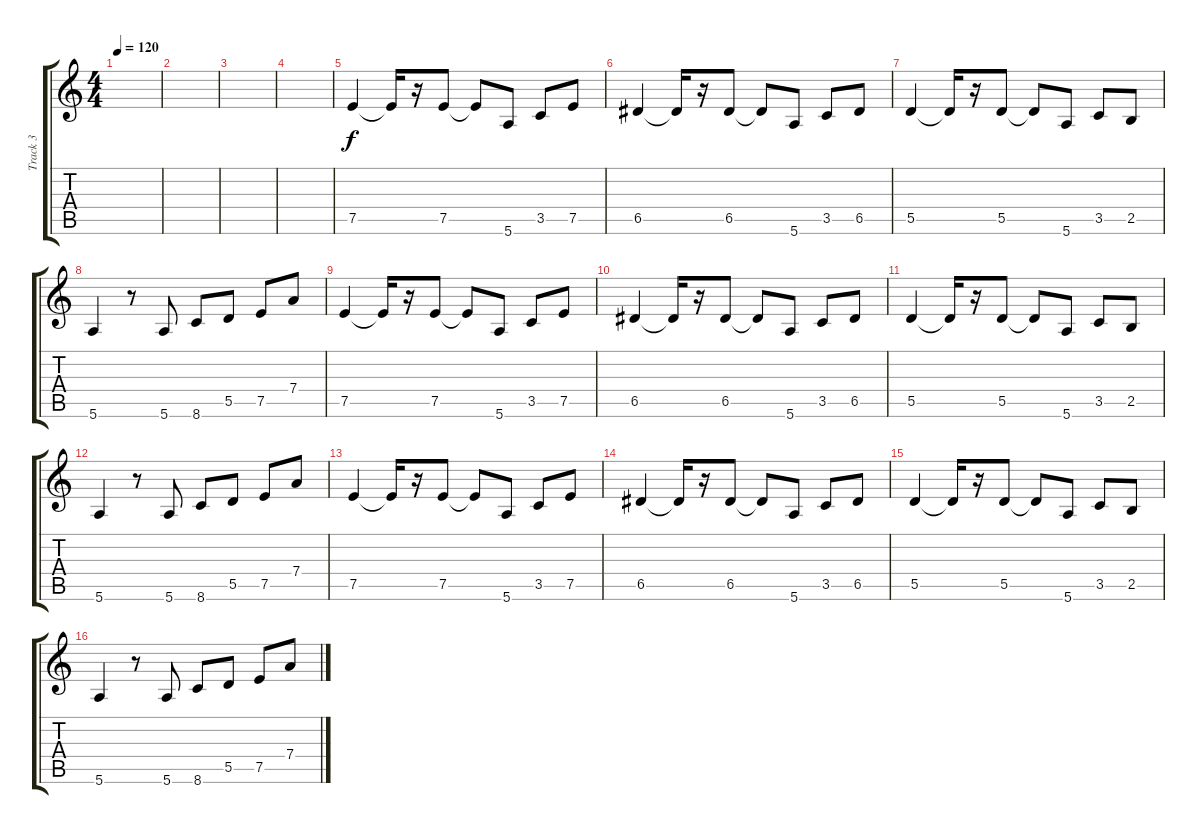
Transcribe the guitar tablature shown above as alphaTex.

\track ("Track 3" "Track 3") {instrument fretlessbass}
\staff {score tabs}
\tuning (E4 B3 G3 D3 A2 E2) {hide}
\ts (4 4)
\tempo 120
\clef g2
\ks c
|
|
|
|
7.5.4 7.5{t}.16 r.16 7.5.8 7.5{t}.8 5.6.8 3.5.8 7.5.8 |
6.5.4 6.5{t}.16 r.16 6.5.8 6.5{t}.8 5.6.8 3.5.8 6.5.8 |
5.5.4 5.5{t}.16 r.16 5.5.8 5.5{t}.8 5.6.8 3.5.8 2.5.8 |
5.6.4 r.8 5.6.8 8.6.8 5.5.8 7.5.8 7.4.8 |
7.5.4 7.5{t}.16 r.16 7.5.8 7.5{t}.8 5.6.8 3.5.8 7.5.8 |
6.5.4 6.5{t}.16 r.16 6.5.8 6.5{t}.8 5.6.8 3.5.8 6.5.8 |
5.5.4 5.5{t}.16 r.16 5.5.8 5.5{t}.8 5.6.8 3.5.8 2.5.8 |
5.6.4 r.8 5.6.8 8.6.8 5.5.8 7.5.8 7.4.8 |
7.5.4 7.5{t}.16 r.16 7.5.8 7.5{t}.8 5.6.8 3.5.8 7.5.8 |
6.5.4 6.5{t}.16 r.16 6.5.8 6.5{t}.8 5.6.8 3.5.8 6.5.8 |
5.5.4 5.5{t}.16 r.16 5.5.8 5.5{t}.8 5.6.8 3.5.8 2.5.8 |
5.6.4 r.8 5.6.8 8.6.8 5.5.8 7.5.8 7.4.8
